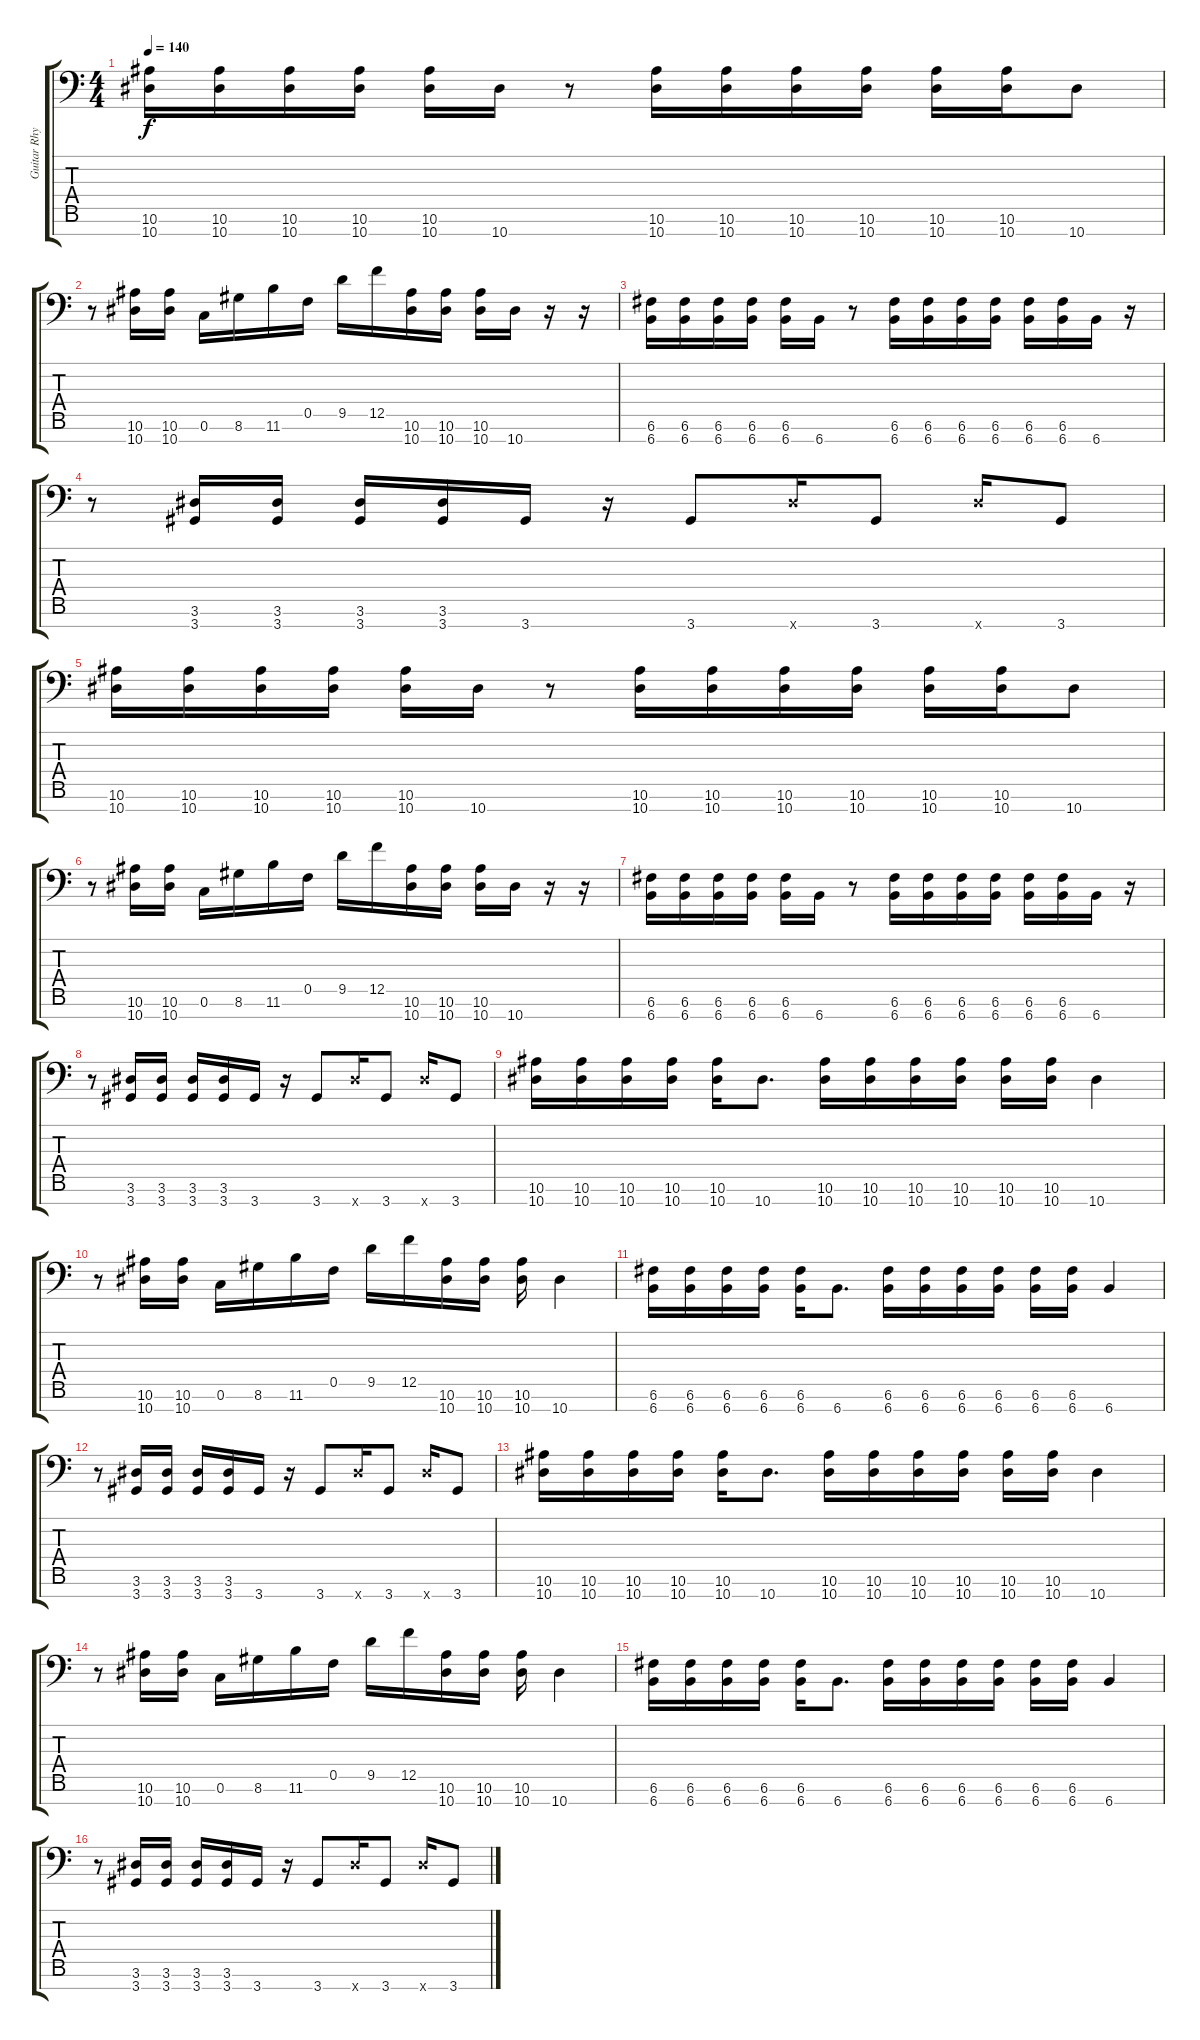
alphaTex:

\track ("Guitar Rhytm" "Guitar Rhy") {instrument distortionguitar}
\staff {score tabs}
\tuning (C4 G3 D3 Bb2 F2 C2 F1) {hide}
\ts (4 4)
\tempo 140
\clef f4
\ks c
(10.6 10.7).16{dy f} (10.6 10.7).16 (10.6 10.7).16 (10.6 10.7).16 (10.6 10.7).16 10.7.16 r.8 (10.6 10.7).16 (10.6 10.7).16 (10.6 10.7).16 (10.6 10.7).16 (10.6 10.7).16 (10.6 10.7).16 10.7.8 |
r.8 (10.6 10.7).16 (10.6 10.7).16 0.6.16 8.6.16 11.6.16 0.5.16 9.5.16 12.5.16 (10.6 10.7).16 (10.6 10.7).16 (10.6 10.7).16 10.7.16 r.16 r.16 |
(6.6 6.7).16 (6.6 6.7).16 (6.6 6.7).16 (6.6 6.7).16 (6.6 6.7).16 6.7.16 r.8 (6.6 6.7).16 (6.6 6.7).16 (6.6 6.7).16 (6.6 6.7).16 (6.6 6.7).16 (6.6 6.7).16 6.7.16 r.16 |
r.8 (3.6 3.7).16 (3.6 3.7).16 (3.6 3.7).16 (3.6 3.7).16 3.7.16 r.16 3.7.8 10.7{x}.16 3.7.8 10.7{x}.16 3.7.8 |
(10.6 10.7).16 (10.6 10.7).16 (10.6 10.7).16 (10.6 10.7).16 (10.6 10.7).16 10.7.16 r.8 (10.6 10.7).16 (10.6 10.7).16 (10.6 10.7).16 (10.6 10.7).16 (10.6 10.7).16 (10.6 10.7).16 10.7.8 |
r.8 (10.6 10.7).16 (10.6 10.7).16 0.6.16 8.6.16 11.6.16 0.5.16 9.5.16 12.5.16 (10.6 10.7).16 (10.6 10.7).16 (10.6 10.7).16 10.7.16 r.16 r.16 |
(6.6 6.7).16 (6.6 6.7).16 (6.6 6.7).16 (6.6 6.7).16 (6.6 6.7).16 6.7.16 r.8 (6.6 6.7).16 (6.6 6.7).16 (6.6 6.7).16 (6.6 6.7).16 (6.6 6.7).16 (6.6 6.7).16 6.7.16 r.16 |
r.8 (3.6 3.7).16 (3.6 3.7).16 (3.6 3.7).16 (3.6 3.7).16 3.7.16 r.16 3.7.8 10.7{x}.16 3.7.8 10.7{x}.16 3.7.8 |
(10.6 10.7).16 (10.6 10.7).16 (10.6 10.7).16 (10.6 10.7).16 (10.6 10.7).16 10.7.8{d} (10.6 10.7).16 (10.6 10.7).16 (10.6 10.7).16 (10.6 10.7).16 (10.6 10.7).16 (10.6 10.7).16 10.7.4 |
r.8 (10.6 10.7).16 (10.6 10.7).16 0.6.16 8.6.16 11.6.16 0.5.16 9.5.16 12.5.16 (10.6 10.7).16 (10.6 10.7).16 (10.6 10.7).16 10.7.4 |
(6.6 6.7).16 (6.6 6.7).16 (6.6 6.7).16 (6.6 6.7).16 (6.6 6.7).16 6.7.8{d} (6.6 6.7).16 (6.6 6.7).16 (6.6 6.7).16 (6.6 6.7).16 (6.6 6.7).16 (6.6 6.7).16 6.7.4 |
r.8 (3.6 3.7).16 (3.6 3.7).16 (3.6 3.7).16 (3.6 3.7).16 3.7.16 r.16 3.7.8 10.7{x}.16 3.7.8 10.7{x}.16 3.7.8 |
(10.6 10.7).16 (10.6 10.7).16 (10.6 10.7).16 (10.6 10.7).16 (10.6 10.7).16 10.7.8{d} (10.6 10.7).16 (10.6 10.7).16 (10.6 10.7).16 (10.6 10.7).16 (10.6 10.7).16 (10.6 10.7).16 10.7.4 |
r.8 (10.6 10.7).16 (10.6 10.7).16 0.6.16 8.6.16 11.6.16 0.5.16 9.5.16 12.5.16 (10.6 10.7).16 (10.6 10.7).16 (10.6 10.7).16 10.7.4 |
(6.6 6.7).16 (6.6 6.7).16 (6.6 6.7).16 (6.6 6.7).16 (6.6 6.7).16 6.7.8{d} (6.6 6.7).16 (6.6 6.7).16 (6.6 6.7).16 (6.6 6.7).16 (6.6 6.7).16 (6.6 6.7).16 6.7.4 |
r.8 (3.6 3.7).16 (3.6 3.7).16 (3.6 3.7).16 (3.6 3.7).16 3.7.16 r.16 3.7.8 10.7{x}.16 3.7.8 10.7{x}.16 3.7.8
